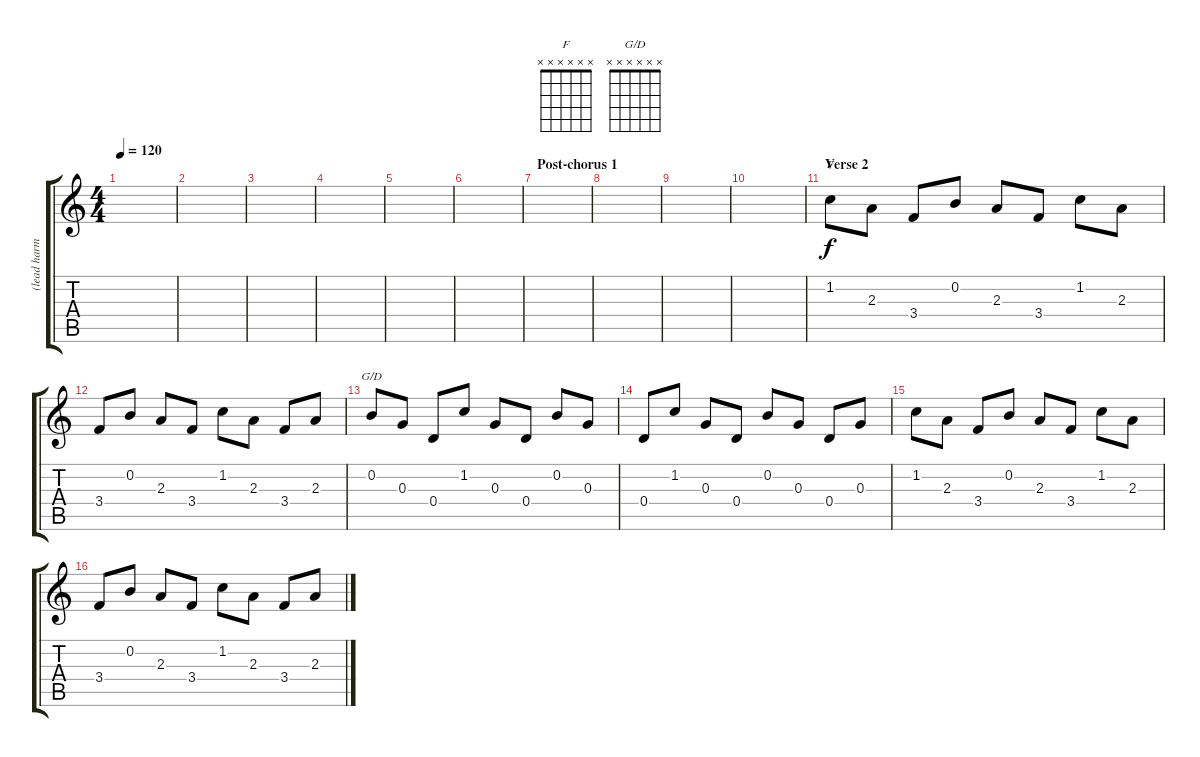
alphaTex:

\track ("(lead harmo and stereo fx)" "(lead harm") {instrument electricguitarclean}
\staff {score tabs}
\tuning (E4 B3 G3 D3 A2 E2) {hide}
\chord ("F" x x x x x x)
\chord ("G/D" x x x x x x)
\ts (4 4)
\tempo 120
\clef g2
\ks c
|
|
|
|
|
|
\section ("" "Post-chorus 1")
|
|
|
|
\section ("" "Verse 2")
1.2.8{ch "F"} 2.3.8 3.4.8 0.2.8 2.3.8 3.4.8 1.2.8 2.3.8 |
3.4.8 0.2.8 2.3.8 3.4.8 1.2.8 2.3.8 3.4.8 2.3.8 |
0.2.8{ch "G/D"} 0.3.8 0.4.8 1.2.8 0.3.8 0.4.8 0.2.8 0.3.8 |
0.4.8 1.2.8 0.3.8 0.4.8 0.2.8 0.3.8 0.4.8 0.3.8 |
1.2.8 2.3.8 3.4.8 0.2.8 2.3.8 3.4.8 1.2.8 2.3.8 |
3.4.8 0.2.8 2.3.8 3.4.8 1.2.8 2.3.8 3.4.8 2.3.8
